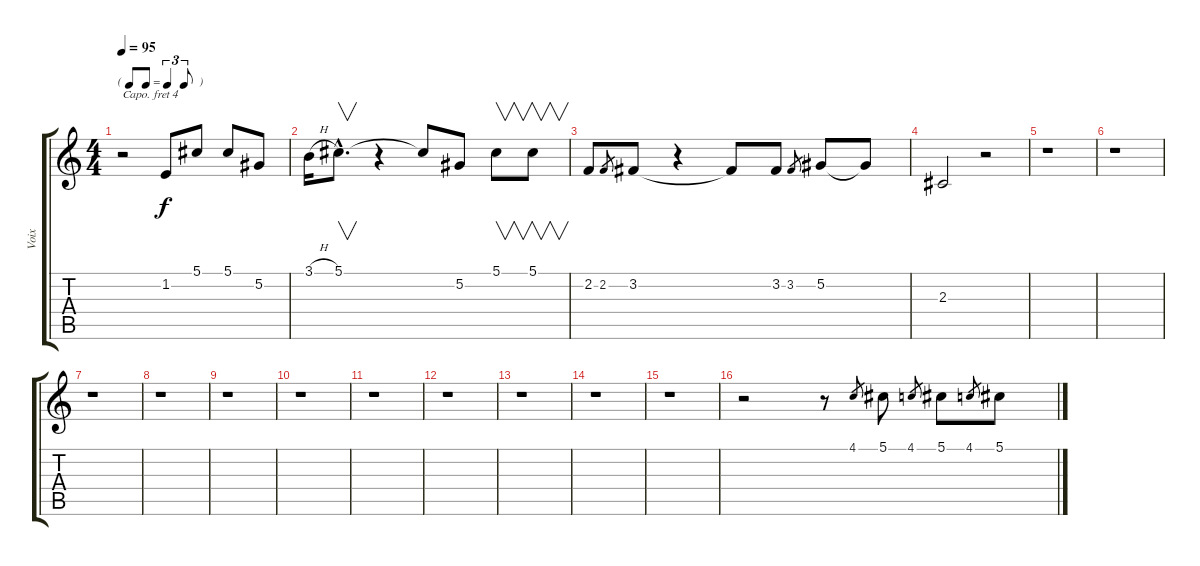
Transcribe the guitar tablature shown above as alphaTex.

\track ("Voix" "Voix") {instrument choiraahs}
\staff {score tabs}
\capo 4
\tuning (E4 B3 G3 D3 A2 E2) {hide}
\ts (4 4)
\tf triplet8th
\tempo 95
\clef g2
\ks c
r.2{dy f} 1.2{t}.8 5.1.8 5.1.8 5.2.8 |
3.1{h}.16 5.1{hac}.8{v d} r.4 5.1{t}.8 5.2.8 5.1.8{v} 5.1.8{v} |
2.2.8 2.2.8{gr} 3.2.8 r.4 3.2{t}.8 3.2.8 3.2.8{gr} 5.2.8 5.2{t}.8 |
2.3.2 r.2 |
r.1 |
r.1 |
r.1 |
r.1 |
r.1 |
r.1 |
r.1 |
r.1 |
r.1 |
r.1 |
r.1 |
r.2 r.8 4.1.8{gr} 5.1.8 4.1.8{gr} 5.1.8 4.1.8{gr} 5.1.8
